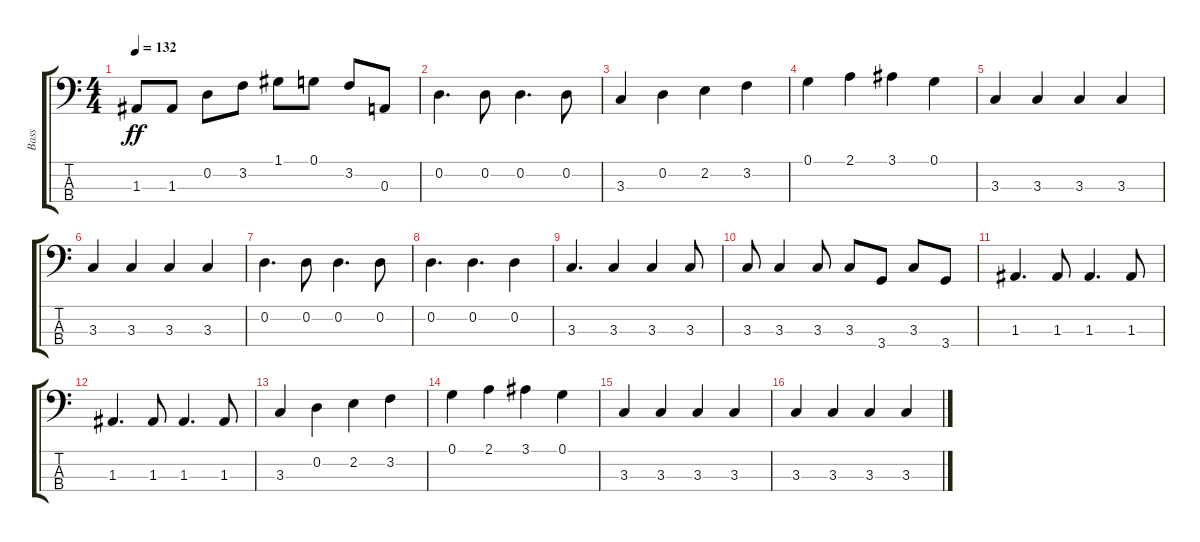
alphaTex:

\track ("Bass" "Bass") {instrument electricbassfinger}
\staff {score tabs}
\tuning (G2 D2 A1 E1) {hide}
\ts (4 4)
\tempo 132
\clef f4
\ks c
1.3.8{dy ff} 1.3.8 0.2.8 3.2.8 1.1.8 0.1.8 3.2.8 0.3.8 |
0.2.4{d} 0.2.8 0.2.4{d} 0.2.8 |
3.3.4 0.2.4 2.2.4 3.2.4 |
0.1.4 2.1.4 3.1.4 0.1.4 |
3.3.4 3.3.4 3.3.4 3.3.4 |
3.3.4 3.3.4 3.3.4 3.3.4 |
0.2.4{d} 0.2.8 0.2.4{d} 0.2.8 |
0.2.4{d} 0.2.4{d} 0.2.4 |
3.3.4{d} 3.3.4 3.3.4 3.3.8 |
3.3.8 3.3.4 3.3.8 3.3.8 3.4.8 3.3.8 3.4.8 |
1.3.4{d} 1.3.8 1.3.4{d} 1.3.8 |
1.3.4{d} 1.3.8 1.3.4{d} 1.3.8 |
3.3.4 0.2.4 2.2.4 3.2.4 |
0.1.4 2.1.4 3.1.4 0.1.4 |
3.3.4 3.3.4 3.3.4 3.3.4 |
3.3.4 3.3.4 3.3.4 3.3.4
